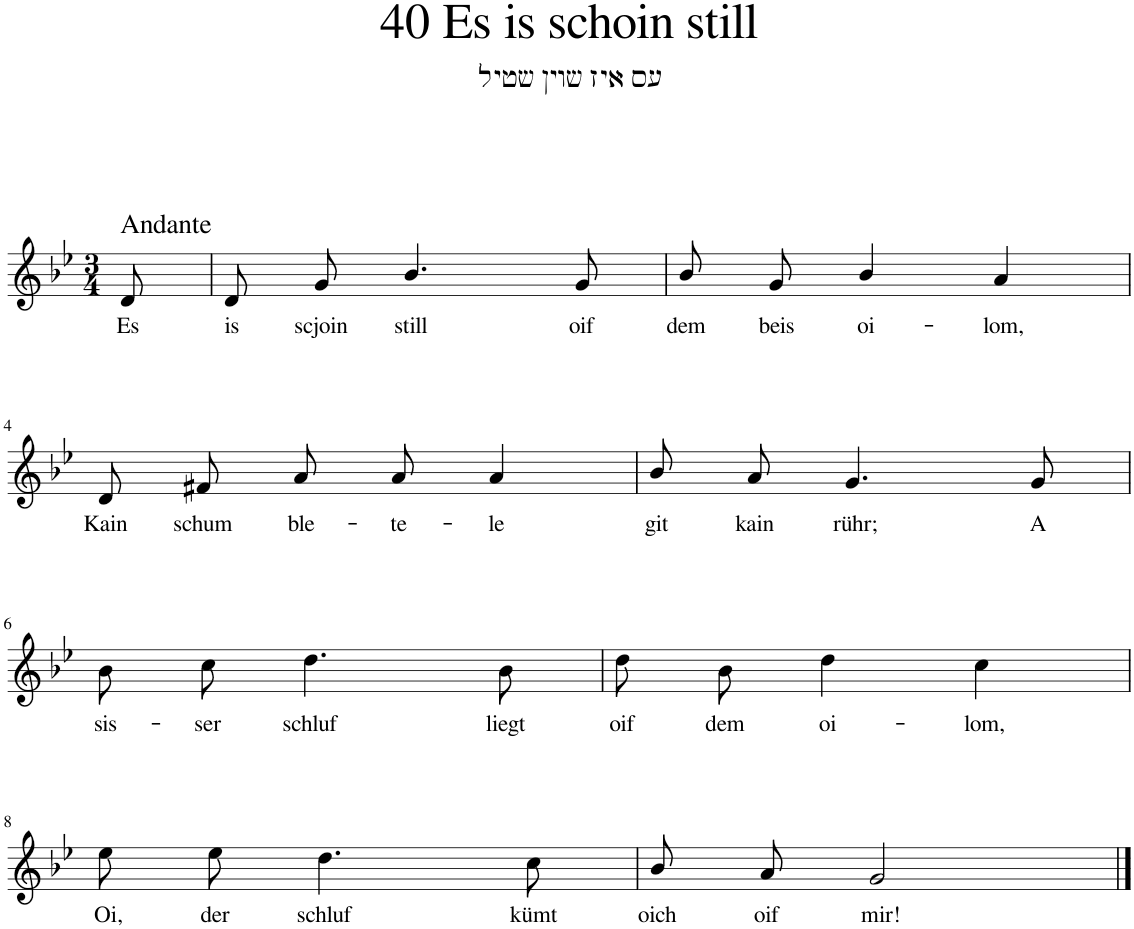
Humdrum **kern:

**kern	**text
*part1	*part1
*staff1	*staff1
*I"Piano	*
*I'Pno.	*
*clefG2	*
*k[b-e-]	*
*M3/4	*
=1	=1
!LO:TX:a:t=Andante	!
!	!LO:LY:b
8d/	Es
=2	=2
!	!LO:LY:b
8d/L	is
!	!LO:LY:b
8g/J	scjoin
!	!LO:LY:b
4.b-/	still
!	!LO:LY:b
8g/	oif
=3	=3
!	!LO:LY:b
8b-/L	dem
!	!LO:LY:b
8g/J	beis
!	!LO:LY:b
4b-/	oi-
!	!LO:LY:b
4a/	-lom,
!!LO:LB:g=z
=4	=4
!	!LO:LY:b
8d/L	Kain
!	!LO:LY:b
8f#X/J	schum
!	!LO:LY:b
8a/L	ble-
!	!LO:LY:b
8a/J	-te-
!	!LO:LY:b
4a/	-le
=5	=5
!	!LO:LY:b
8b-/L	git
!	!LO:LY:b
8a/J	kain
!	!LO:LY:b
4.g/	rühr;
!	!LO:LY:b
8g/	A
!!LO:LB:g=z
=6	=6
!	!LO:LY:b
8b-\L	sis-
!	!LO:LY:b
8cc\J	-ser
!	!LO:LY:b
4.dd\	schluf
!	!LO:LY:b
8b-\	liegt
=7	=7
!	!LO:LY:b
8dd\L	oif
!	!LO:LY:b
8b-\J	dem
!	!LO:LY:b
4dd\	oi-
!	!LO:LY:b
4cc\	-lom,
!!LO:LB:g=z
=8	=8
!	!LO:LY:b
8ee-\L	Oi,
!	!LO:LY:b
8ee-\J	der
!	!LO:LY:b
4.dd\	schluf
!	!LO:LY:b
8cc\	kümt
=9	=9
!	!LO:LY:b
8b-/L	oich
!	!LO:LY:b
8a/J	oif
!	!LO:LY:b
2g/	mir!
==	==
*-	*-
